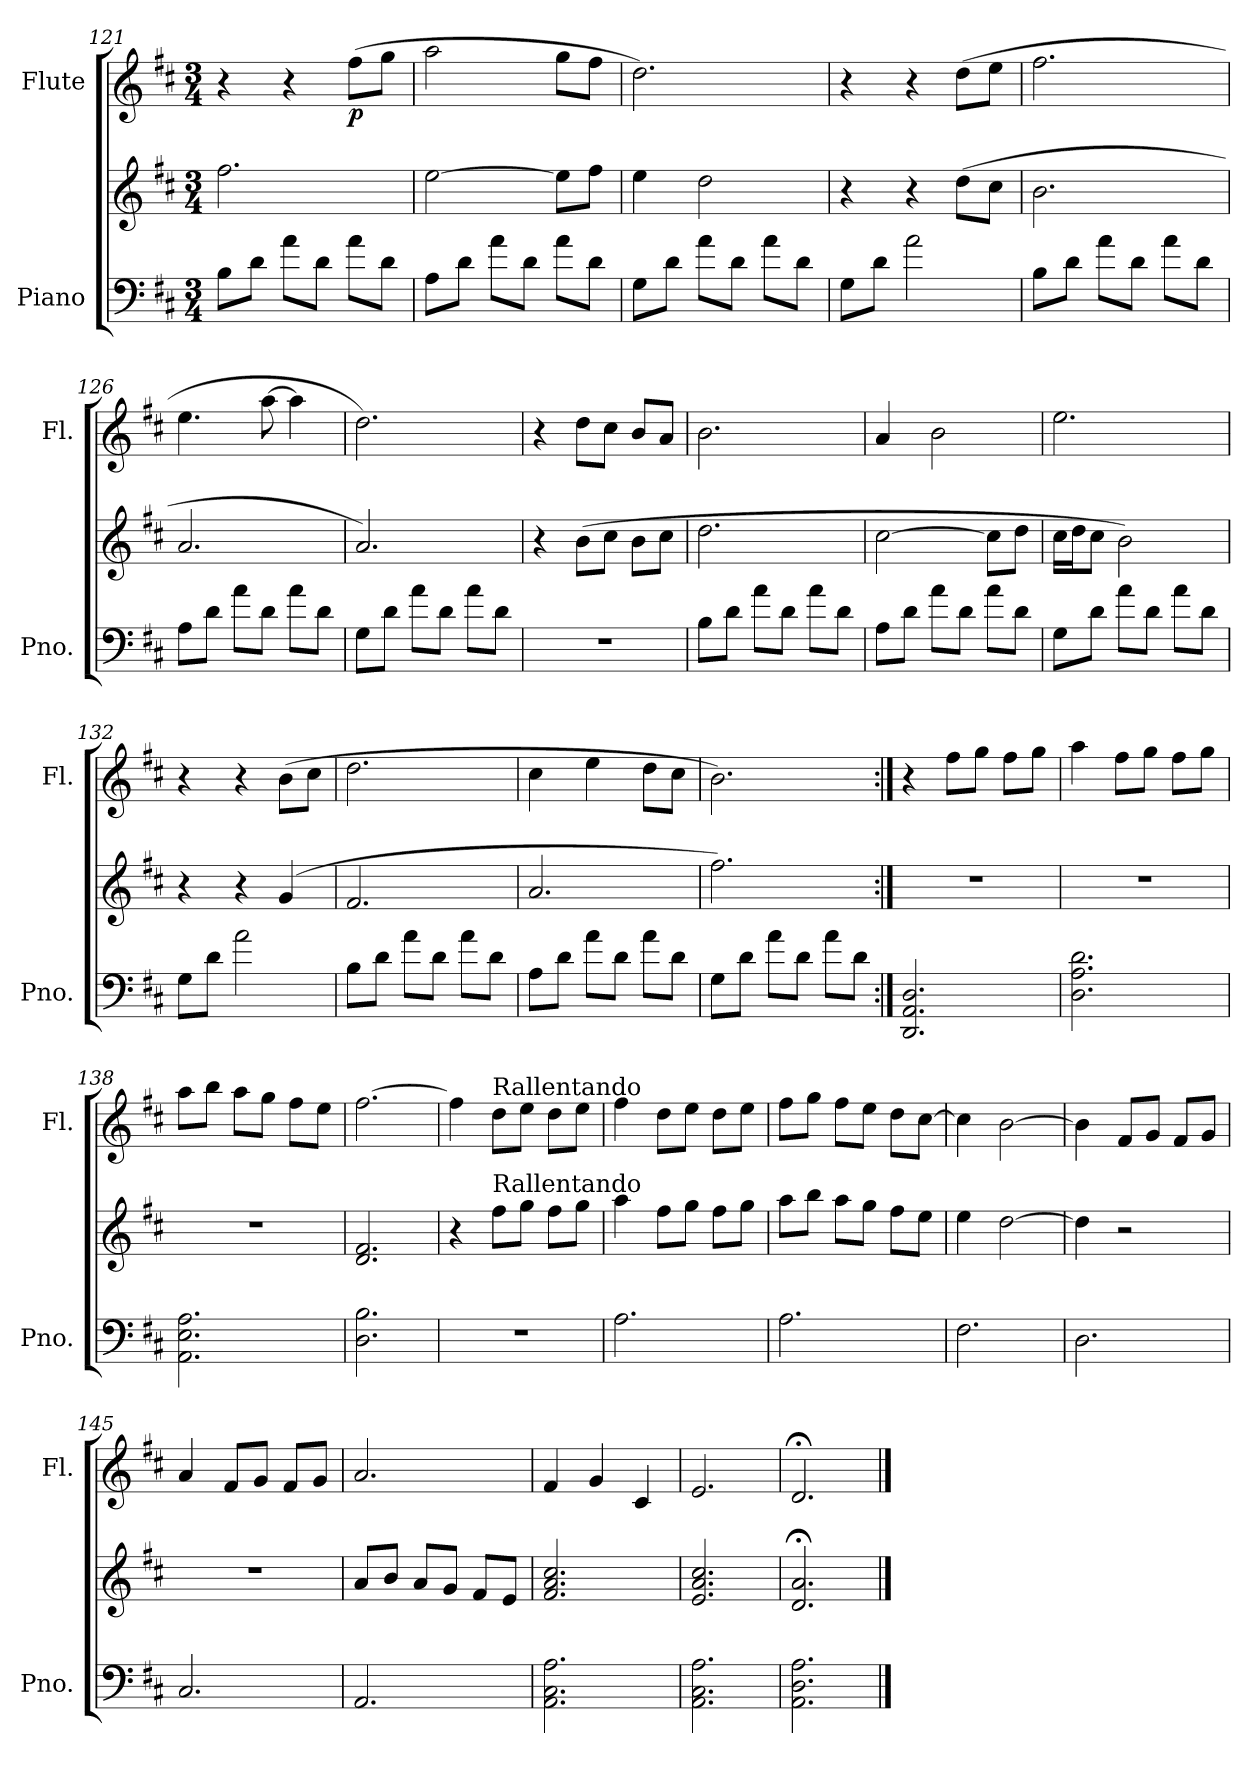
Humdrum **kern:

**kern	**kern	**kern	**dynam
*part2	*part2	*part1	*part1
*staff3	*staff2	*staff1	*staff1
*I"Piano	*	*I"Flute	*
*I'Pno.	*	*I'Fl.	*
*clefF4	*clefG2	*clefG2	*
*k[f#c#]	*k[f#c#]	*k[f#c#]	*
*M3/4	*M3/4	*M3/4	*
=121	=121	=121	=121
8B\L	2.ff#\	4r	.
8d\J	.	.	.
8a\L	.	4r	.
8d\J	.	.	.
!	!	!	!LO:DY:b
8a\L	.	(8ff#\L	p
8d\J	.	8gg\J	.
!!LO:PB:g=z
=122	=122	=122	=122
8A\L	[2ee\	2aa\	.
8d\J	.	.	.
8a\L	.	.	.
8d\J	.	.	.
8a\L	8ee\L]	8gg\L	.
8d\J	8ff#\J	8ff#\J	.
=123	=123	=123	=123
8G\L	4ee\	2.dd\)	.
8d\J	.	.	.
8a\L	2dd\	.	.
8d\J	.	.	.
8a\L	.	.	.
8d\J	.	.	.
=124	=124	=124	=124
8G\L	4r	4r	.
8d\J	.	.	.
2a\	4r	4r	.
.	(8dd\L	(8dd\L	.
.	8cc#\J	8ee\J	.
=125	=125	=125	=125
8B\L	2.b\	2.ff#\	.
8d\J	.	.	.
8a\L	.	.	.
8d\J	.	.	.
8a\L	.	.	.
8d\J	.	.	.
=126	=126	=126	=126
8A\L	2.a/	4.ee\	.
8d\J	.	.	.
8a\L	.	.	.
8d\J	.	[8aa\	.
8a\L	.	4aa\]	.
8d\J	.	.	.
!!LO:LB:g=z
=127	=127	=127	=127
8G\L	2.a/)	2.dd\)	.
8d\J	.	.	.
8a\L	.	.	.
8d\J	.	.	.
8a\L	.	.	.
8d\J	.	.	.
=128	=128	=128	=128
2.r	4r	4r	.
.	(8b\L	8dd\L	.
.	8cc#\J	8cc#\J	.
.	8b\L	8b/L	.
.	8cc#\J	8a/J	.
=129	=129	=129	=129
8B\L	2.dd\	2.b\	.
8d\J	.	.	.
8a\L	.	.	.
8d\J	.	.	.
8a\L	.	.	.
8d\J	.	.	.
=130	=130	=130	=130
8A\L	[2cc#\	4a/	.
8d\J	.	.	.
8a\L	.	2b\	.
8d\J	.	.	.
8a\L	8cc#\L]	.	.
8d\J	8dd\J	.	.
=131	=131	=131	=131
8G\L	16cc#\LL	2.ee\	.
.	16dd\J	.	.
8d\J	8cc#\J	.	.
8a\L	2b\)	.	.
8d\J	.	.	.
8a\L	.	.	.
8d\J	.	.	.
!!LO:LB:g=z
=132	=132	=132	=132
8G\L	4r	4r	.
8d\J	.	.	.
2a\	4r	4r	.
.	(4g/	(8b\L	.
.	.	8cc#\J	.
=133	=133	=133	=133
8B\L	2.f#/	2.dd\	.
8d\J	.	.	.
8a\L	.	.	.
8d\J	.	.	.
8a\L	.	.	.
8d\J	.	.	.
=134	=134	=134	=134
8A\L	2.a/	4cc#\	.
8d\J	.	.	.
8a\L	.	4ee\	.
8d\J	.	.	.
8a\L	.	8dd\L	.
8d\J	.	8cc#\J	.
=135	=135	=135	=135
8G\L	2.ff#\)	2.b\)	.
8d\J	.	.	.
8a\L	.	.	.
8d\J	.	.	.
8a\L	.	.	.
8d\J	.	.	.
=136:|!	=136:|!	=136:|!	=136:|!
2.DD/ 2.AA/ 2.D/	2.r	4r	.
.	.	8ff#\L	.
.	.	8gg\J	.
.	.	8ff#\L	.
.	.	8gg\J	.
!!LO:LB:g=z
=137	=137	=137	=137
2.D\ 2.A\ 2.d\	2.r	4aa\	.
.	.	8ff#\L	.
.	.	8gg\J	.
.	.	8ff#\L	.
.	.	8gg\J	.
=138	=138	=138	=138
2.AA\ 2.E\ 2.A\	2.r	8aa\L	.
.	.	8bb\J	.
.	.	8aa\L	.
.	.	8gg\J	.
.	.	8ff#\L	.
.	.	8ee\J	.
=139	=139	=139	=139
2.D\ 2.B\	2.d/ 2.f#/	[2.ff#\	.
=140	=140	=140	=140
2.r	4r	4ff#\]	.
!	!	!LO:TX:a:t=Rallentando	!
!	!LO:TX:a:t=Rallentando	!	!
.	8ff#\L	8dd\L	.
.	8gg\J	8ee\J	.
.	8ff#\L	8dd\L	.
.	8gg\J	8ee\J	.
=141	=141	=141	=141
2.A\	4aa\	4ff#\	.
.	8ff#\L	8dd\L	.
.	8gg\J	8ee\J	.
.	8ff#\L	8dd\L	.
.	8gg\J	8ee\J	.
=142	=142	=142	=142
2.A\	8aa\L	8ff#\L	.
.	8bb\J	8gg\J	.
.	8aa\L	8ff#\L	.
.	8gg\J	8ee\J	.
.	8ff#\L	8dd\L	.
.	8ee\J	[8cc#\J	.
=143	=143	=143	=143
2.F#\	4ee\	4cc#\]	.
.	[2dd\	[2b\	.
!!LO:PB:g=z
=144	=144	=144	=144
2.D\	4dd\]	4b\]	.
.	2r	8f#/L	.
.	.	8g/J	.
.	.	8f#/L	.
.	.	8g/J	.
=145	=145	=145	=145
2.C#/	2.r	4a/	.
.	.	8f#/L	.
.	.	8g/J	.
.	.	8f#/L	.
.	.	8g/J	.
=146	=146	=146	=146
2.AA/	8a/L	2.a/	.
.	8b/J	.	.
.	8a/L	.	.
.	8g/J	.	.
.	8f#/L	.	.
.	8e/J	.	.
=147	=147	=147	=147
2.AA\ 2.C#\ 2.A\	2.f#/ 2.a/ 2.cc#/	4f#/	.
.	.	4g/	.
.	.	4c#/	.
=148	=148	=148	=148
2.AA\ 2.C#\ 2.A\	2.e/ 2.a/ 2.cc#/	2.e/	.
=149	=149	=149	=149
2.AA\ 2.D\ 2.A\	2.d/;< 2.a/;<	2.d;</	.
==	==	==	==
*-	*-	*-	*-
